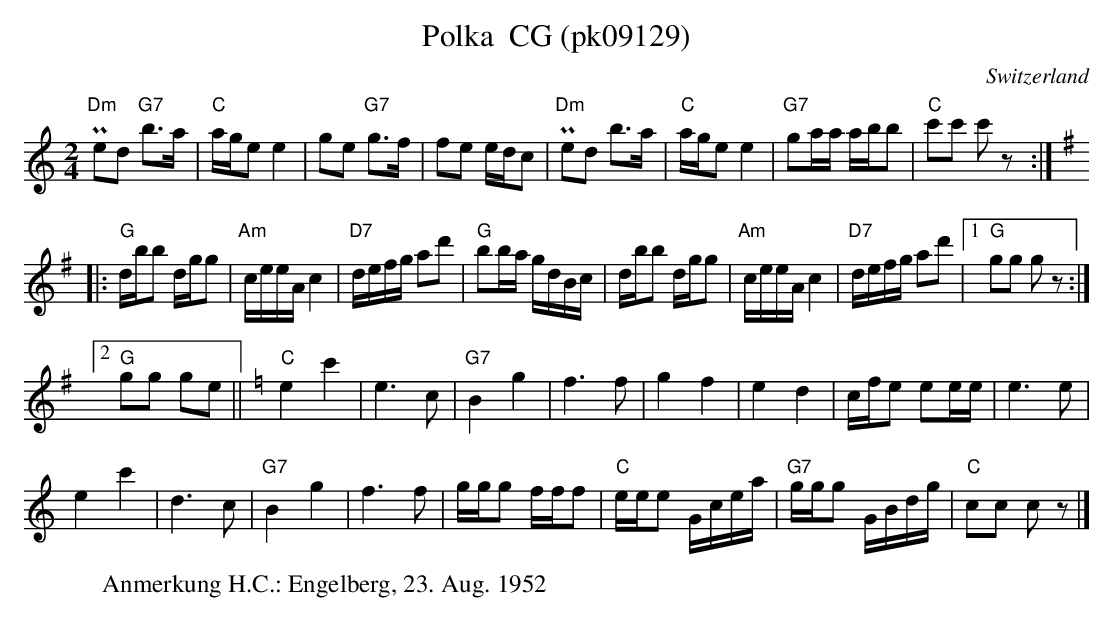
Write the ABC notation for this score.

X:1
T: Polka  CG (pk09129)
M:2/4
L:1/16
O:Switzerland
K:C major
P"Dm"e2d2 "G7"b3a | "C"age2e4 | g2e2 "G7"g3f | f2e2 edc2 | P"Dm"e2d2 b3a | "C"age2e4 | "G7"g2aa abb2 | "C"c'2c'2 c'2z2 :: [K:G]
"G"dbb2 dgg2 | "Am"ceeAc4 | "D7"defg a2d'2 | "G"b2ba gdBc | dbb2 dgg2 | "Am"ceeAc4 | "D7"defg a2d'2 |1 "G"g2g2 g2z2 :|2
"G"g2g2 g2e2 || [K:C] [L:1/8] "C"e2c'2 | e3c | "G7"B2g2 | f3f | g2f2 | e2d2 | c/f/e ee/e/ | e3e |
e2c'2 | d3c | "G7"B2g2 | f3f | g/g/g f/f/f | "C"e/e/e G/c/e/a/ | "G7"g/g/g G/B/d/g/ | "C"cc cz |]
W: Anmerkung H.C.: Engelberg, 23. Aug. 1952
